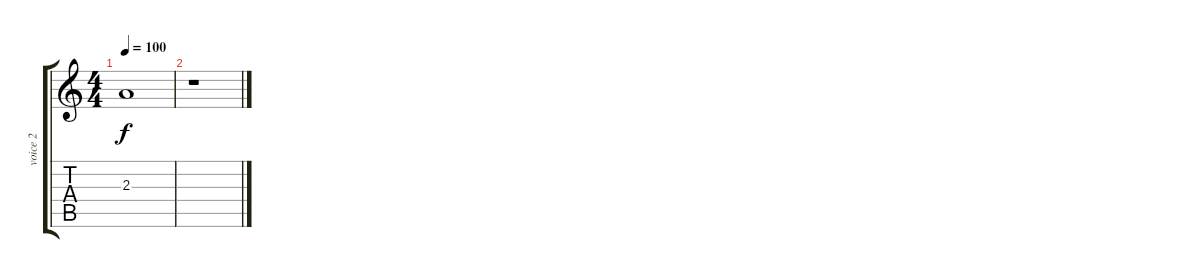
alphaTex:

\track ("voice 2" "voice 2") {instrument electricguitarjazz}
\staff {score tabs}
\tuning (E4 B3 G3 D3 A2 E2) {hide}
\ts (4 4)
\tempo 100
\clef g2
\ks c
2.3.1{dy f} |
r.1
